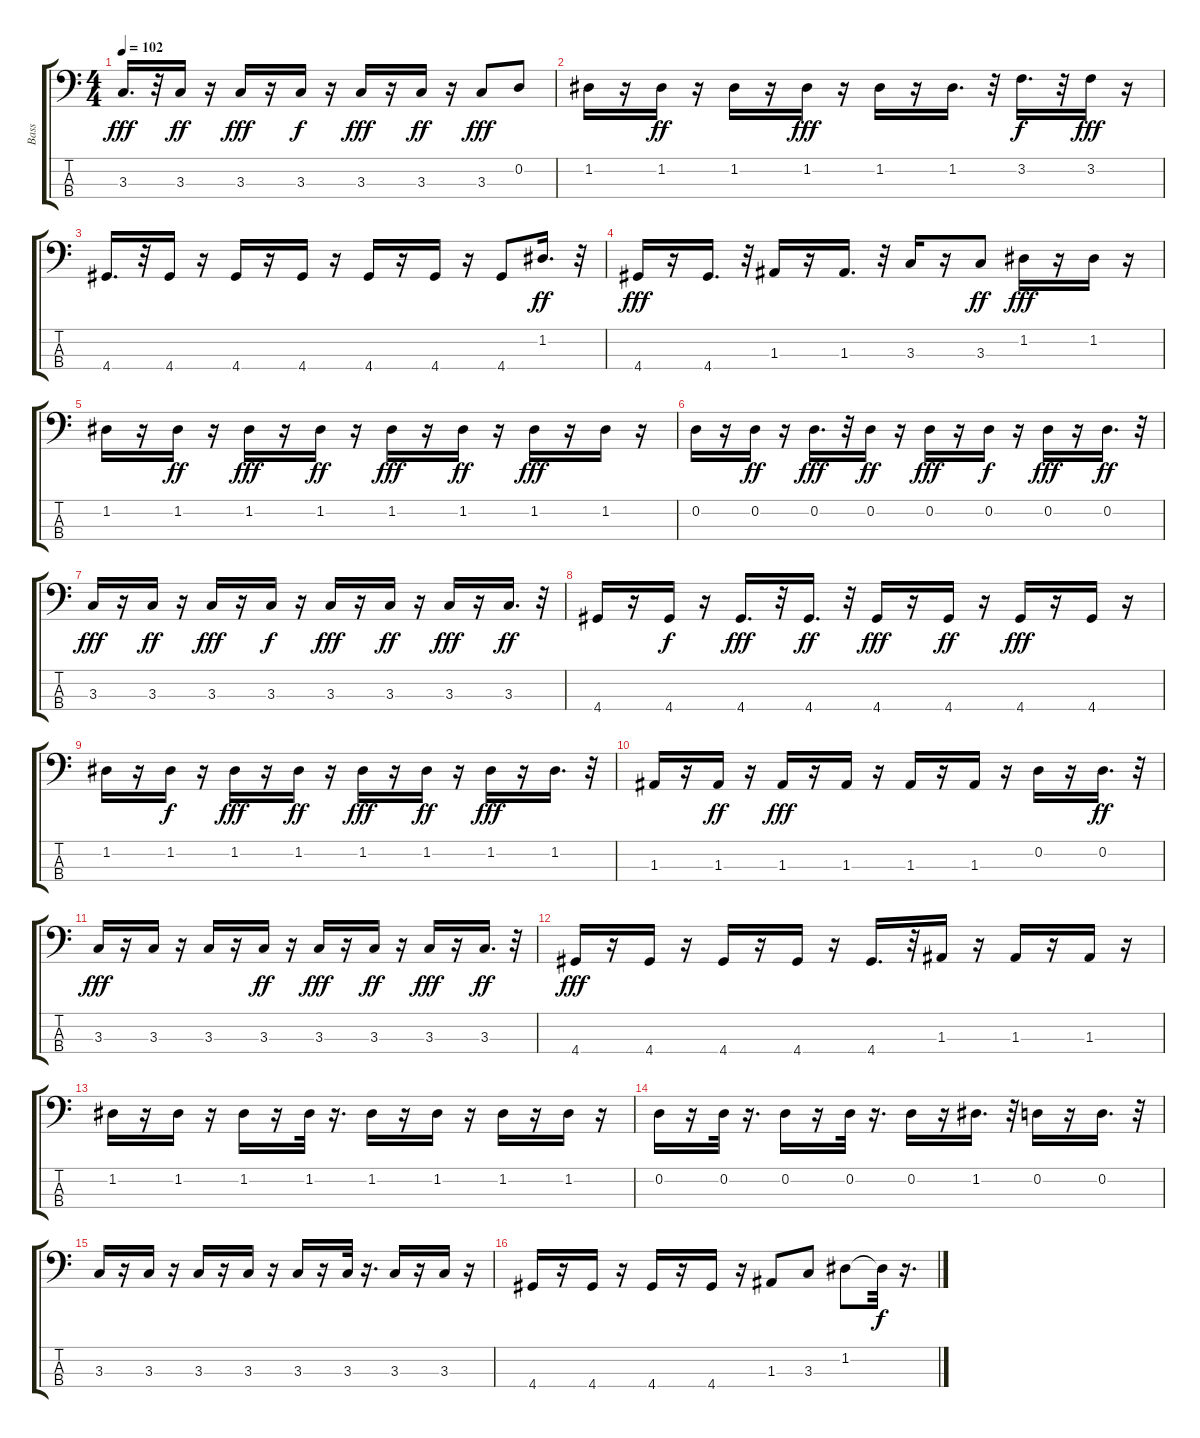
\track ("Bass" "Bass") {instrument electricbasspick}
\staff {score tabs}
\tuning (G2 D2 A1 E1) {hide}
\ts (4 4)
\tempo 102
\clef f4
\ks c
3.3.16{d dy fff} r.32 3.3.16{dy ff} r.16 3.3.16{dy fff} r.16 3.3.16{dy f} r.16 3.3.16{dy fff} r.16 3.3.16{dy ff} r.16 3.3.8{dy fff} 0.2.8 |
1.2.16 r.16 1.2.16{dy ff} r.16 1.2.16 r.16 1.2.16{dy fff} r.16 1.2.16 r.16 1.2.16{d} r.32 3.2.16{d dy f} r.32 3.2.16{dy fff} r.16 |
4.4.16{d} r.32 4.4.16 r.16 4.4.16 r.16 4.4.16 r.16 4.4.16 r.16 4.4.16 r.16 4.4.8 1.2.16{d dy ff} r.32 |
4.4.16{dy fff} r.16 4.4.16{d} r.32 1.3.16 r.16 1.3.16{d} r.32 3.3.16 r.16 3.3.8{dy ff} 1.2.16{dy fff} r.16 1.2.16 r.16 |
1.2.16 r.16 1.2.16{dy ff} r.16 1.2.16{dy fff} r.16 1.2.16{dy ff} r.16 1.2.16{dy fff} r.16 1.2.16{dy ff} r.16 1.2.16{dy fff} r.16 1.2.16 r.16 |
0.2.16 r.16 0.2.16{dy ff} r.16 0.2.16{d dy fff} r.32 0.2.16{dy ff} r.16 0.2.16{dy fff} r.16 0.2.16{dy f} r.16 0.2.16{dy fff} r.16 0.2.16{d dy ff} r.32 |
3.3.16{dy fff} r.16 3.3.16{dy ff} r.16 3.3.16{dy fff} r.16 3.3.16{dy f} r.16 3.3.16{dy fff} r.16 3.3.16{dy ff} r.16 3.3.16{dy fff} r.16 3.3.16{d dy ff} r.32 |
4.4.16 r.16 4.4.16{dy f} r.16 4.4.16{d dy fff} r.32 4.4.16{d dy ff} r.32 4.4.16{dy fff} r.16 4.4.16{dy ff} r.16 4.4.16{dy fff} r.16 4.4.16 r.16 |
1.2.16 r.16 1.2.16{dy f} r.16 1.2.16{dy fff} r.16 1.2.16{dy ff} r.16 1.2.16{dy fff} r.16 1.2.16{dy ff} r.16 1.2.16{dy fff} r.16 1.2.16{d} r.32 |
1.3.16 r.16 1.3.16{dy ff} r.16 1.3.16{dy fff} r.16 1.3.16 r.16 1.3.16 r.16 1.3.16 r.16 0.2.16 r.16 0.2.16{d dy ff} r.32 |
3.3.16{dy fff} r.16 3.3.16 r.16 3.3.16 r.16 3.3.16{dy ff} r.16 3.3.16{dy fff} r.16 3.3.16{dy ff} r.16 3.3.16{dy fff} r.16 3.3.16{d dy ff} r.32 |
4.4.16{dy fff} r.16 4.4.16 r.16 4.4.16 r.16 4.4.16 r.16 4.4.16{d} r.32 1.3.16 r.16 1.3.16 r.16 1.3.16 r.16 |
1.2.16 r.16 1.2.16 r.16 1.2.16 r.16 1.2.32 r.16{d} 1.2.16 r.16 1.2.16 r.16 1.2.16 r.16 1.2.16 r.16 |
0.2.16 r.16 0.2.32 r.16{d} 0.2.16 r.16 0.2.32 r.16{d} 0.2.16 r.16 1.2.16{d} r.32 0.2.16 r.16 0.2.16{d} r.32 |
3.3.16 r.16 3.3.16 r.16 3.3.16 r.16 3.3.16 r.16 3.3.16 r.16 3.3.32 r.16{d} 3.3.16 r.16 3.3.16 r.16 |
4.4.16 r.16 4.4.16 r.16 4.4.16 r.16 4.4.16 r.16 1.3.8 3.3.8 1.2.8 1.2{t}.32{dy f} r.16{d}
